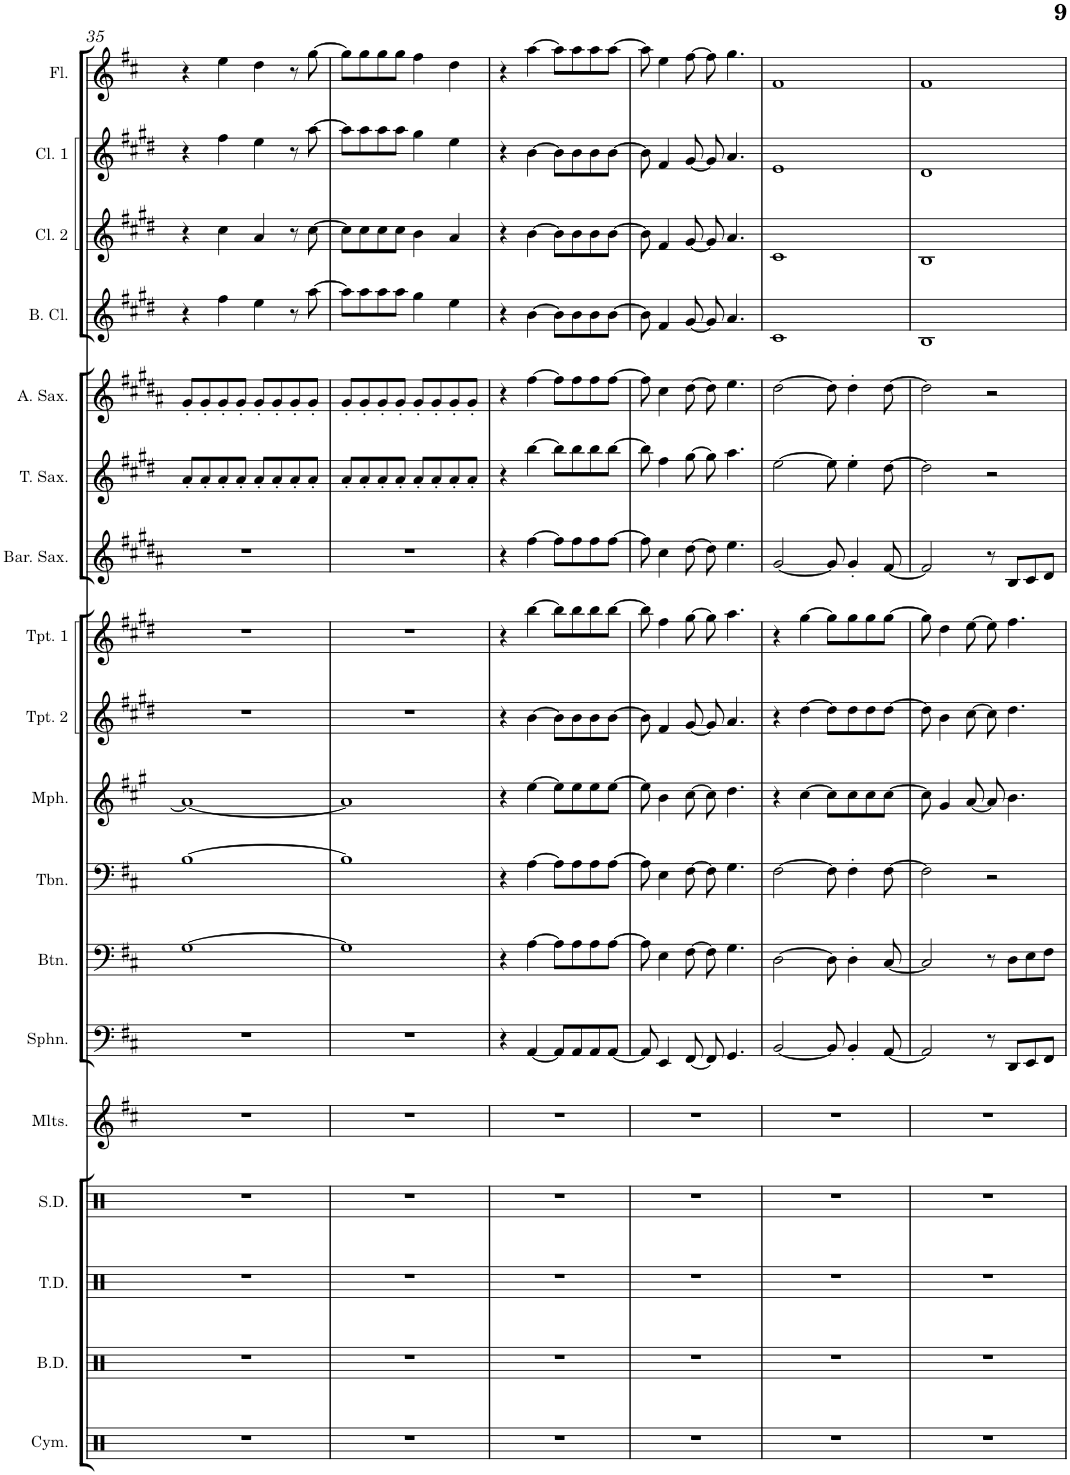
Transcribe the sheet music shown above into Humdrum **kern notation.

**kern	**kern	**kern	**kern	**kern	**kern	**kern	**kern	**kern	**kern	**kern	**kern	**kern	**kern	**kern	**kern	**kern	**kern
*part18	*part17	*part16	*part15	*part14	*part13	*part12	*part11	*part10	*part9	*part8	*part7	*part6	*part5	*part4	*part3	*part2	*part1
*staff18	*staff17	*staff16	*staff15	*staff14	*staff13	*staff12	*staff11	*staff10	*staff9	*staff8	*staff7	*staff6	*staff5	*staff4	*staff3	*staff2	*staff1
*I"Cymbals	*I"Bass Drums	*I"Tenor Drums	*I"Snare Drum	*I"Mallets	*I"Sousaphone	*I"Baritone	*I"Trombone	*I"Mellophone	*I"Trumpet 2	*I"Trumpet 1	*I"Baritone Sax	*I"Tenor Sax	*I"Alto Sax	*I"Bass Clarinet	*I"Clarinet 2	*I"Clarinet 1	*I"Flute
*I'Cym.	*I'B.D.	*I'T.D.	*I'S.D.	*I'Mlts.	*I'Sphn.	*I'Btn.	*I'Tbn.	*I'Mph.	*I'Tpt. 2	*I'Tpt. 1	*I'Bar. Sax.	*I'T. Sax.	*I'A. Sax.	*I'B. Cl.	*I'Cl. 2	*I'Cl. 1	*I'Fl.
!!LO:PB:g=z
*clefX	*clefX	*clefX	*clefX	*clefG2	*clefF4	*clefF4	*clefF4	*clefG2	*clefG2	*clefG2	*clefG2	*clefG2	*clefG2	*clefG2	*clefG2	*clefG2	*clefG2
*	*	*	*	*Trd-7c-12	*	*Trd4c7	*	*Trd4c7	*Trd1c2	*Trd1c2	*Trd12c21	*Trd8c14	*Trd5c9	*Trd8c14	*Trd1c2	*Trd1c2	*
*k[]	*k[]	*k[]	*k[]	*k[f#c#]	*k[f#c#]	*k[f#c#]	*k[f#c#]	*k[f#c#g#]	*k[f#c#g#d#]	*k[f#c#g#d#]	*k[f#c#g#d#a#]	*k[f#c#g#d#]	*k[f#c#g#d#a#]	*k[f#c#g#d#]	*k[f#c#g#d#]	*k[f#c#g#d#]	*k[f#c#]
*M4/4	*M4/4	*M4/4	*M4/4	*M4/4	*M4/4	*M4/4	*M4/4	*M4/4	*M4/4	*M4/4	*M4/4	*M4/4	*M4/4	*M4/4	*M4/4	*M4/4	*M4/4
=35	=35	=35	=35	=35	=35	=35	=35	=35	=35	=35	=35	=35	=35	=35	=35	=35	=35
1r	1r	1r	1r	1r	1r	[1G	[1B	1a_	1r	1r	1r	8a'/L	8g#'/L	4r	4r	4r	4r
.	.	.	.	.	.	.	.	.	.	.	.	8a'/	8g#'/	.	.	.	.
.	.	.	.	.	.	.	.	.	.	.	.	8a'/	8g#'/	4ff#\	4cc#\	4ff#\	4ee\
.	.	.	.	.	.	.	.	.	.	.	.	8a'/J	8g#'/J	.	.	.	.
.	.	.	.	.	.	.	.	.	.	.	.	8a'/L	8g#'/L	4ee\	4a/	4ee\	4dd\
.	.	.	.	.	.	.	.	.	.	.	.	8a'/	8g#'/	.	.	.	.
.	.	.	.	.	.	.	.	.	.	.	.	8a'/	8g#'/	8r	8r	8r	8r
.	.	.	.	.	.	.	.	.	.	.	.	8a'/J	8g#'/J	[8aa\	[8cc#\	[8aa\	[8gg\
=36	=36	=36	=36	=36	=36	=36	=36	=36	=36	=36	=36	=36	=36	=36	=36	=36	=36
1r	1r	1r	1r	1r	1r	1G]	1B]	1a]	1r	1r	1r	8a'/L	8g#'/L	8aa\L]	8cc#\L]	8aa\L]	8gg\L]
.	.	.	.	.	.	.	.	.	.	.	.	8a'/	8g#'/	8aa\	8cc#\	8aa\	8gg\
.	.	.	.	.	.	.	.	.	.	.	.	8a'/	8g#'/	8aa\	8cc#\	8aa\	8gg\
.	.	.	.	.	.	.	.	.	.	.	.	8a'/J	8g#'/J	8aa\J	8cc#\J	8aa\J	8gg\J
.	.	.	.	.	.	.	.	.	.	.	.	8a'/L	8g#'/L	4gg#\	4b\	4gg#\	4ff#\
.	.	.	.	.	.	.	.	.	.	.	.	8a'/	8g#'/	.	.	.	.
.	.	.	.	.	.	.	.	.	.	.	.	8a'/	8g#'/	4ee\	4a/	4ee\	4dd\
.	.	.	.	.	.	.	.	.	.	.	.	8a'/J	8g#'/J	.	.	.	.
=37	=37	=37	=37	=37	=37	=37	=37	=37	=37	=37	=37	=37	=37	=37	=37	=37	=37
1r	1r	1r	1r	1r	4r	4r	4r	4r	4r	4r	4r	4r	4r	4r	4r	4r	4r
.	.	.	.	.	[4AA/	[4A\	[4A\	[4ee\	[4b\	[4bb\	[4ff#\	[4bb\	[4ff#\	[4b\	[4b\	[4b\	[4aa\
.	.	.	.	.	8AA/L]	8A\L]	8A\L]	8ee\L]	8b\L]	8bb\L]	8ff#\L]	8bb\L]	8ff#\L]	8b\L]	8b\L]	8b\L]	8aa\L]
.	.	.	.	.	8AA/	8A\	8A\	8ee\	8b\	8bb\	8ff#\	8bb\	8ff#\	8b\	8b\	8b\	8aa\
.	.	.	.	.	8AA/	8A\	8A\	8ee\	8b\	8bb\	8ff#\	8bb\	8ff#\	8b\	8b\	8b\	8aa\
.	.	.	.	.	[8AA/J	[8A\J	[8A\J	[8ee\J	[8b\J	[8bb\J	[8ff#\J	[8bb\J	[8ff#\J	[8b\J	[8b\J	[8b\J	[8aa\J
=38	=38	=38	=38	=38	=38	=38	=38	=38	=38	=38	=38	=38	=38	=38	=38	=38	=38
1r	1r	1r	1r	1r	8AA/]	8A\]	8A\]	8ee\]	8b\]	8bb\]	8ff#\]	8bb\]	8ff#\]	8b\]	8b\]	8b\]	8aa\]
.	.	.	.	.	4EE/	4E\	4E\	4b\	4f#/	4ff#\	4cc#\	4ff#\	4cc#\	4f#/	4f#/	4f#/	4ee\
.	.	.	.	.	[8FF#/	[8F#\	[8F#\	[8cc#\	[8g#/	[8gg#\	[8dd#\	[8gg#\	[8dd#\	[8g#/	[8g#/	[8g#/	[8ff#\
.	.	.	.	.	8FF#/]	8F#\]	8F#\]	8cc#\]	8g#/]	8gg#\]	8dd#\]	8gg#\]	8dd#\]	8g#/]	8g#/]	8g#/]	8ff#\]
.	.	.	.	.	4.GG/	4.G\	4.G\	4.dd\	4.a/	4.aa\	4.ee\	4.aa\	4.ee\	4.a/	4.a/	4.a/	4.gg\
=39	=39	=39	=39	=39	=39	=39	=39	=39	=39	=39	=39	=39	=39	=39	=39	=39	=39
1r	1r	1r	1r	1r	[2BB/	[2D\	[2F#\	4r	4r	4r	[2g#/	[2ee\	[2dd#\	1c#	1c#	1e	1f#
.	.	.	.	.	.	.	.	[4cc#\	[4dd#\	[4gg#\	.	.	.	.	.	.	.
.	.	.	.	.	8BB/]	8D\]	8F#\]	8cc#\L]	8dd#\L]	8gg#\L]	8g#/]	8ee\]	8dd#\]	.	.	.	.
.	.	.	.	.	4BB'/	4D'\	4F#'\	8cc#\	8dd#\	8gg#\	4g#'/	4ee'\	4dd#'\	.	.	.	.
.	.	.	.	.	.	.	.	8cc#\	8dd#\	8gg#\	.	.	.	.	.	.	.
.	.	.	.	.	[8AA/	[8C#/	[8F#\	[8cc#\J	[8dd#\J	[8gg#\J	[8f#/	[8dd#\	[8dd#\	.	.	.	.
=40	=40	=40	=40	=40	=40	=40	=40	=40	=40	=40	=40	=40	=40	=40	=40	=40	=40
1r	1r	1r	1r	1r	2AA/]	2C#/]	2F#\]	8cc#\]	8dd#\]	8gg#\]	2f#/]	2dd#\]	2dd#\]	1B	1B	1d#	1f#
.	.	.	.	.	.	.	.	4g#/	4b\	4dd#\	.	.	.	.	.	.	.
.	.	.	.	.	.	.	.	[8a/	[8cc#\	[8ee\	.	.	.	.	.	.	.
.	.	.	.	.	8r	8r	2r	8a/]	8cc#\]	8ee\]	8r	2r	2r	.	.	.	.
.	.	.	.	.	8DD/L	8D\L	.	4.b\	4.dd#\	4.ff#\	8B/L	.	.	.	.	.	.
.	.	.	.	.	8EE/	8E\	.	.	.	.	8c#/	.	.	.	.	.	.
.	.	.	.	.	8FF#/J	8F#\J	.	.	.	.	8d#/J	.	.	.	.	.	.
=	=	=	=	=	=	=	=	=	=	=	=	=	=	=	=	=	=
*-	*-	*-	*-	*-	*-	*-	*-	*-	*-	*-	*-	*-	*-	*-	*-	*-	*-
